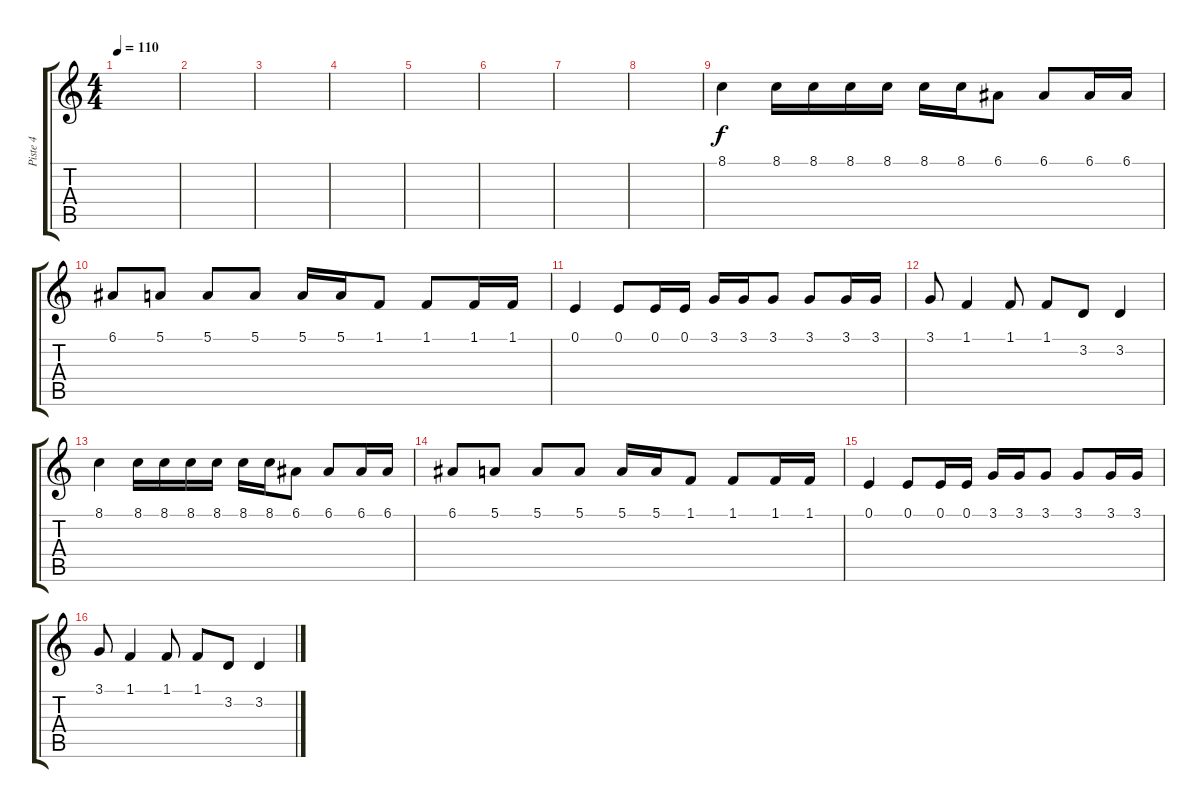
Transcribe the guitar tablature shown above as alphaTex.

\track ("Piste 4" "Piste 4") {instrument synthbrass1}
\staff {score tabs}
\tuning (E4 B3 G3 D3 A2 E2) {hide}
\ts (4 4)
\section ("" "")
\tempo 110
\clef g2
\ks c
|
|
|
|
|
|
|
|
8.1.4 8.1.16 8.1.16 8.1.16 8.1.16 8.1.16 8.1.16 6.1.8 6.1.8 6.1.16 6.1.16 |
6.1.8 5.1.8 5.1.8 5.1.8 5.1.16 5.1.16 1.1.8 1.1.8 1.1.16 1.1.16 |
0.1.4 0.1.8 0.1.16 0.1.16 3.1.16 3.1.16 3.1.8 3.1.8 3.1.16 3.1.16 |
3.1.8 1.1.4 1.1.8 1.1.8 3.2.8 3.2.4 |
8.1.4 8.1.16 8.1.16 8.1.16 8.1.16 8.1.16 8.1.16 6.1.8 6.1.8 6.1.16 6.1.16 |
6.1.8 5.1.8 5.1.8 5.1.8 5.1.16 5.1.16 1.1.8 1.1.8 1.1.16 1.1.16 |
0.1.4 0.1.8 0.1.16 0.1.16 3.1.16 3.1.16 3.1.8 3.1.8 3.1.16 3.1.16 |
3.1.8 1.1.4 1.1.8 1.1.8 3.2.8 3.2.4
